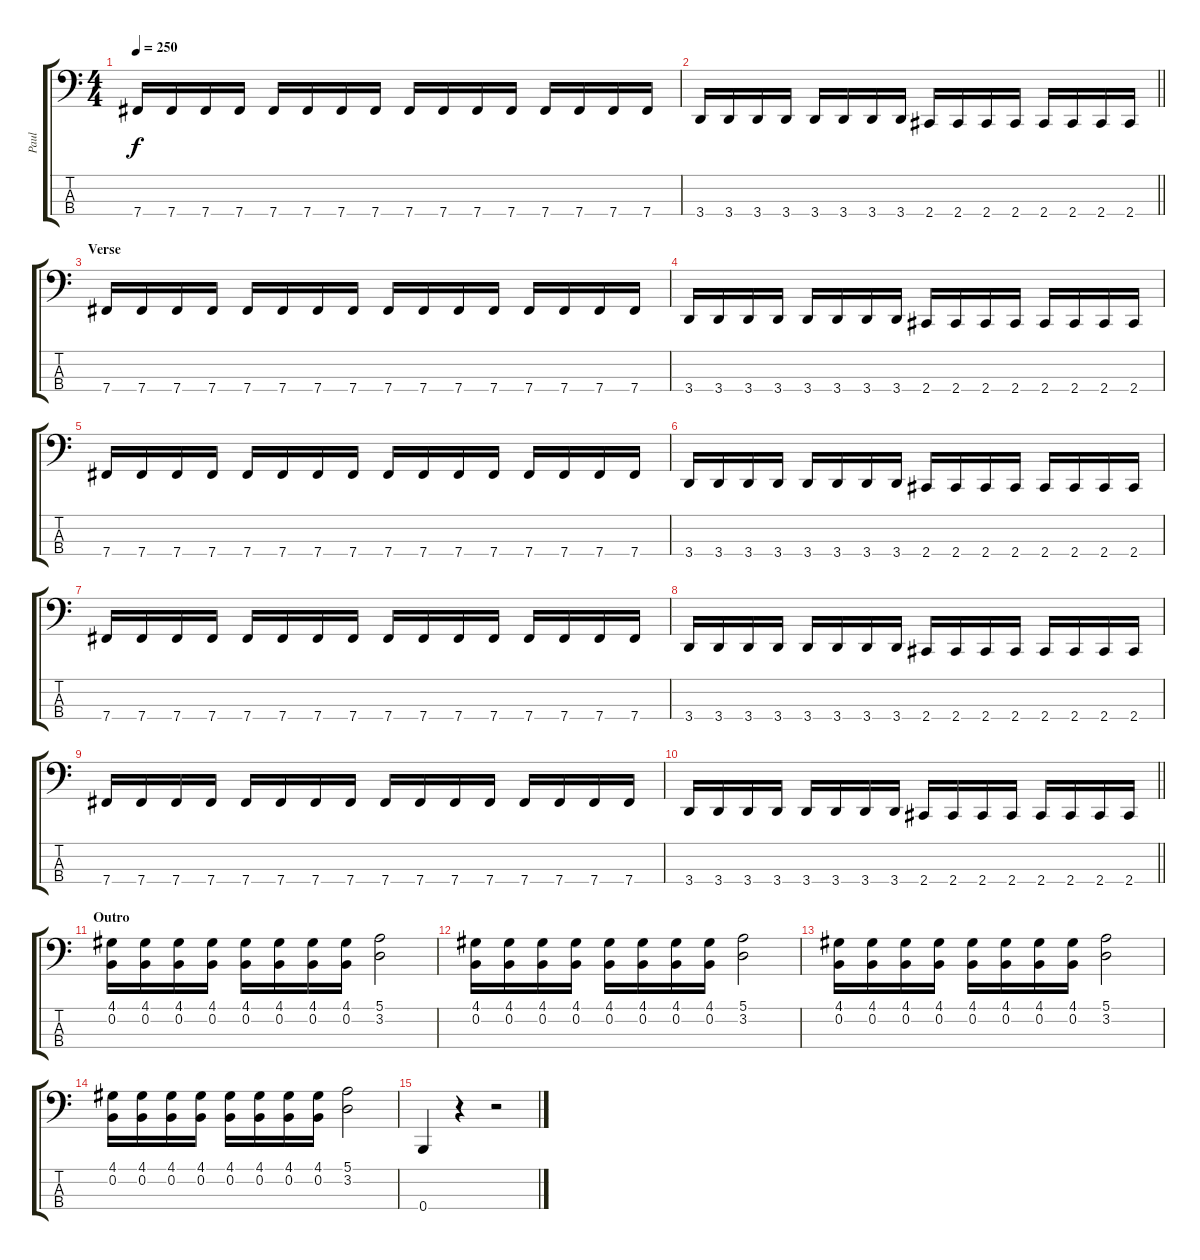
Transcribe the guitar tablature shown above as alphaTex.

\track ("Paul" "Paul") {instrument electricbasspick}
\staff {score tabs}
\tuning (E2 B1 Gb1 B0) {hide}
\ts (4 4)
\tempo 250
\clef f4
\ks c
7.4.16{dy f} 7.4.16 7.4.16 7.4.16 7.4.16 7.4.16 7.4.16 7.4.16 7.4.16 7.4.16 7.4.16 7.4.16 7.4.16 7.4.16 7.4.16 7.4.16 |
\barLineRight lightlight
3.4.16 3.4.16 3.4.16 3.4.16 3.4.16 3.4.16 3.4.16 3.4.16 2.4.16 2.4.16 2.4.16 2.4.16 2.4.16 2.4.16 2.4.16 2.4.16 |
\section ("" "Verse")
7.4.16 7.4.16 7.4.16 7.4.16 7.4.16 7.4.16 7.4.16 7.4.16 7.4.16 7.4.16 7.4.16 7.4.16 7.4.16 7.4.16 7.4.16 7.4.16 |
3.4.16 3.4.16 3.4.16 3.4.16 3.4.16 3.4.16 3.4.16 3.4.16 2.4.16 2.4.16 2.4.16 2.4.16 2.4.16 2.4.16 2.4.16 2.4.16 |
7.4.16 7.4.16 7.4.16 7.4.16 7.4.16 7.4.16 7.4.16 7.4.16 7.4.16 7.4.16 7.4.16 7.4.16 7.4.16 7.4.16 7.4.16 7.4.16 |
3.4.16 3.4.16 3.4.16 3.4.16 3.4.16 3.4.16 3.4.16 3.4.16 2.4.16 2.4.16 2.4.16 2.4.16 2.4.16 2.4.16 2.4.16 2.4.16 |
7.4.16 7.4.16 7.4.16 7.4.16 7.4.16 7.4.16 7.4.16 7.4.16 7.4.16 7.4.16 7.4.16 7.4.16 7.4.16 7.4.16 7.4.16 7.4.16 |
3.4.16 3.4.16 3.4.16 3.4.16 3.4.16 3.4.16 3.4.16 3.4.16 2.4.16 2.4.16 2.4.16 2.4.16 2.4.16 2.4.16 2.4.16 2.4.16 |
7.4.16 7.4.16 7.4.16 7.4.16 7.4.16 7.4.16 7.4.16 7.4.16 7.4.16 7.4.16 7.4.16 7.4.16 7.4.16 7.4.16 7.4.16 7.4.16 |
\barLineRight lightlight
3.4.16 3.4.16 3.4.16 3.4.16 3.4.16 3.4.16 3.4.16 3.4.16 2.4.16 2.4.16 2.4.16 2.4.16 2.4.16 2.4.16 2.4.16 2.4.16 |
\section ("" "Outro")
(4.1 0.2).16 (4.1 0.2).16 (4.1 0.2).16 (4.1 0.2).16 (4.1 0.2).16 (4.1 0.2).16 (4.1 0.2).16 (4.1 0.2).16 (5.1 3.2).2 |
(4.1 0.2).16 (4.1 0.2).16 (4.1 0.2).16 (4.1 0.2).16 (4.1 0.2).16 (4.1 0.2).16 (4.1 0.2).16 (4.1 0.2).16 (5.1 3.2).2 |
(4.1 0.2).16 (4.1 0.2).16 (4.1 0.2).16 (4.1 0.2).16 (4.1 0.2).16 (4.1 0.2).16 (4.1 0.2).16 (4.1 0.2).16 (5.1 3.2).2 |
(4.1 0.2).16 (4.1 0.2).16 (4.1 0.2).16 (4.1 0.2).16 (4.1 0.2).16 (4.1 0.2).16 (4.1 0.2).16 (4.1 0.2).16 (5.1 3.2).2 |
0.4.4 r.4 r.2
